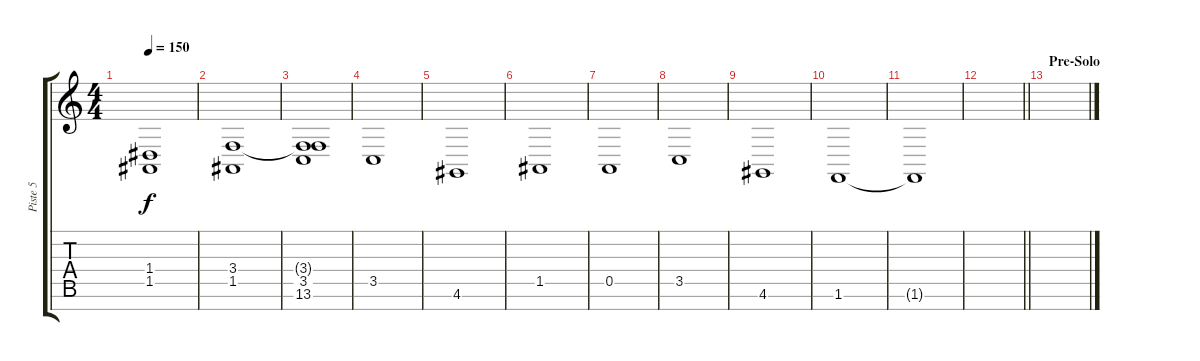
\track ("Piste 5" "Piste 5") {instrument stringensemble2}
\staff {score tabs}
\tuning (E4 B3 G3 D3 A2 E2 B1) {hide}
\ts (4 4)
\tempo 150
\clef g2
\ks c
(1.4 1.5).1{dy f} |
(3.4 1.5).1 |
(3.4{t} 3.5 13.6).1 |
3.5.1 |
4.6.1 |
1.5.1 |
0.5.1 |
3.5.1 |
4.6.1 |
1.6.1 |
1.6{t}.1 |
\barLineRight lightlight
|
\section ("" "Pre-Solo")
